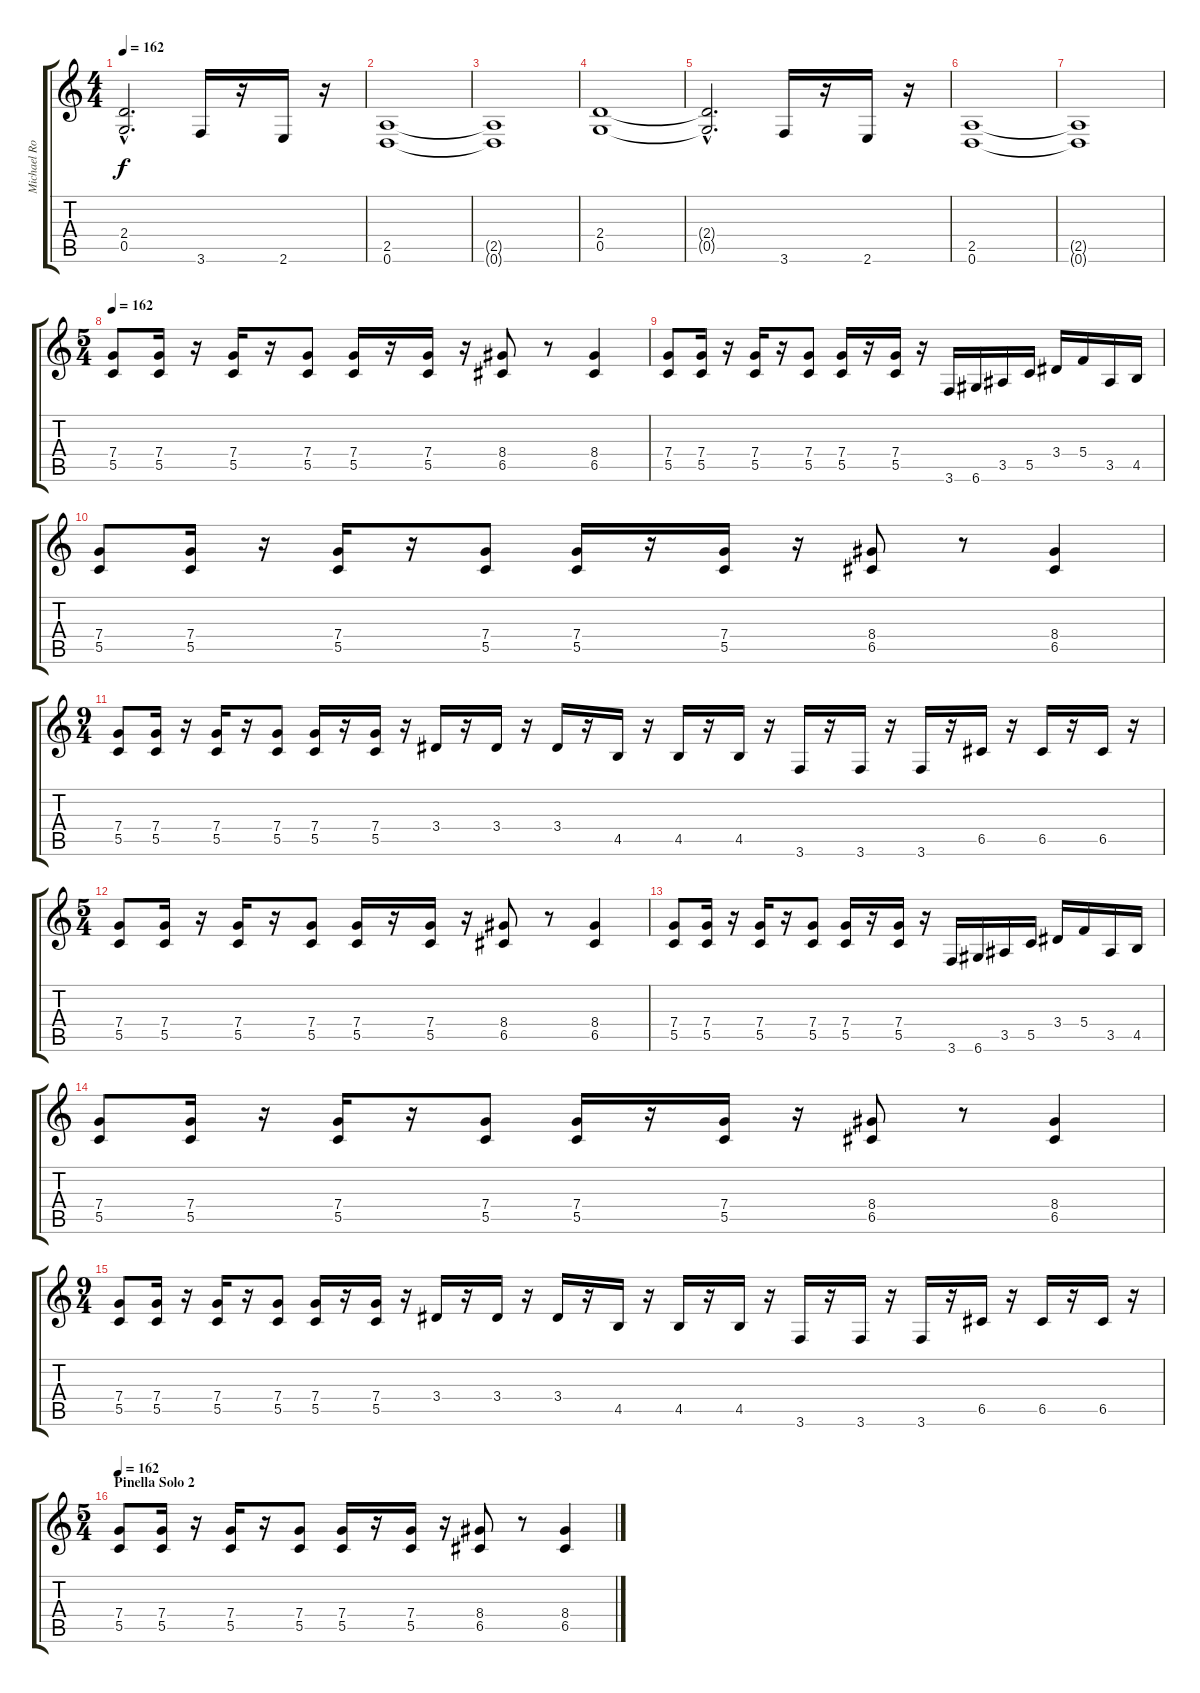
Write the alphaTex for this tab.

\track ("Michael Romeo Lead" "Michael Ro") {instrument distortionguitar}
\staff {score tabs}
\tuning (D4 A3 F3 C3 G2 D2) {hide}
\ts (4 4)
\tempo 162
\clef g2
\ks c
(2.4{hac t} 0.5{hac t}).2{d dy f} 3.6.16 r.16 2.6.16 r.16 |
(2.5 0.6).1 |
(2.5{t} 0.6{t}).1 |
(2.4 0.5).1 |
(2.4{hac t} 0.5{hac t}).2{d} 3.6.16 r.16 2.6.16 r.16 |
(2.5 0.6).1 |
(2.5{t} 0.6{t}).1 |
\ts (5 4)
\tempo 162
(7.4 5.5).8{volume 16 balance 8} (7.4 5.5).16 r.16 (7.4 5.5).16 r.16 (7.4 5.5).8 (7.4 5.5).16 r.16 (7.4 5.5).16 r.16 (8.4 6.5).8 r.8 (8.4 6.5).4 |
(7.4 5.5).8 (7.4 5.5).16 r.16 (7.4 5.5).16 r.16 (7.4 5.5).8 (7.4 5.5).16 r.16 (7.4 5.5).16 r.16 3.6.16 6.6.16 3.5.16 5.5.16 3.4.16 5.4.16 3.5.16 4.5.16 |
(7.4 5.5).8 (7.4 5.5).16 r.16 (7.4 5.5).16 r.16 (7.4 5.5).8 (7.4 5.5).16 r.16 (7.4 5.5).16 r.16 (8.4 6.5).8 r.8 (8.4 6.5).4 |
\ts (9 4)
(7.4 5.5).8 (7.4 5.5).16 r.16 (7.4 5.5).16 r.16 (7.4 5.5).8 (7.4 5.5).16 r.16 (7.4 5.5).16 r.16 3.4.16 r.16 3.4.16 r.16 3.4.16 r.16 4.5.16 r.16 4.5.16 r.16 4.5.16 r.16 3.6.16 r.16 3.6.16 r.16 3.6.16 r.16 6.5.16 r.16 6.5.16 r.16 6.5.16 r.16 |
\ts (5 4)
(7.4 5.5).8 (7.4 5.5).16 r.16 (7.4 5.5).16 r.16 (7.4 5.5).8 (7.4 5.5).16 r.16 (7.4 5.5).16 r.16 (8.4 6.5).8 r.8 (8.4 6.5).4 |
(7.4 5.5).8 (7.4 5.5).16 r.16 (7.4 5.5).16 r.16 (7.4 5.5).8 (7.4 5.5).16 r.16 (7.4 5.5).16 r.16 3.6.16 6.6.16 3.5.16 5.5.16 3.4.16 5.4.16 3.5.16 4.5.16 |
(7.4 5.5).8 (7.4 5.5).16 r.16 (7.4 5.5).16 r.16 (7.4 5.5).8 (7.4 5.5).16 r.16 (7.4 5.5).16 r.16 (8.4 6.5).8 r.8 (8.4 6.5).4 |
\ts (9 4)
(7.4 5.5).8 (7.4 5.5).16 r.16 (7.4 5.5).16 r.16 (7.4 5.5).8 (7.4 5.5).16 r.16 (7.4 5.5).16 r.16 3.4.16 r.16 3.4.16 r.16 3.4.16 r.16 4.5.16 r.16 4.5.16 r.16 4.5.16 r.16 3.6.16 r.16 3.6.16 r.16 3.6.16 r.16 6.5.16 r.16 6.5.16 r.16 6.5.16 r.16 |
\ts (5 4)
\section ("" "Pinella Solo 2")
\tempo 162
(7.4 5.5).8 (7.4 5.5).16 r.16 (7.4 5.5).16 r.16 (7.4 5.5).8 (7.4 5.5).16 r.16 (7.4 5.5).16 r.16 (8.4 6.5).8 r.8 (8.4 6.5).4
